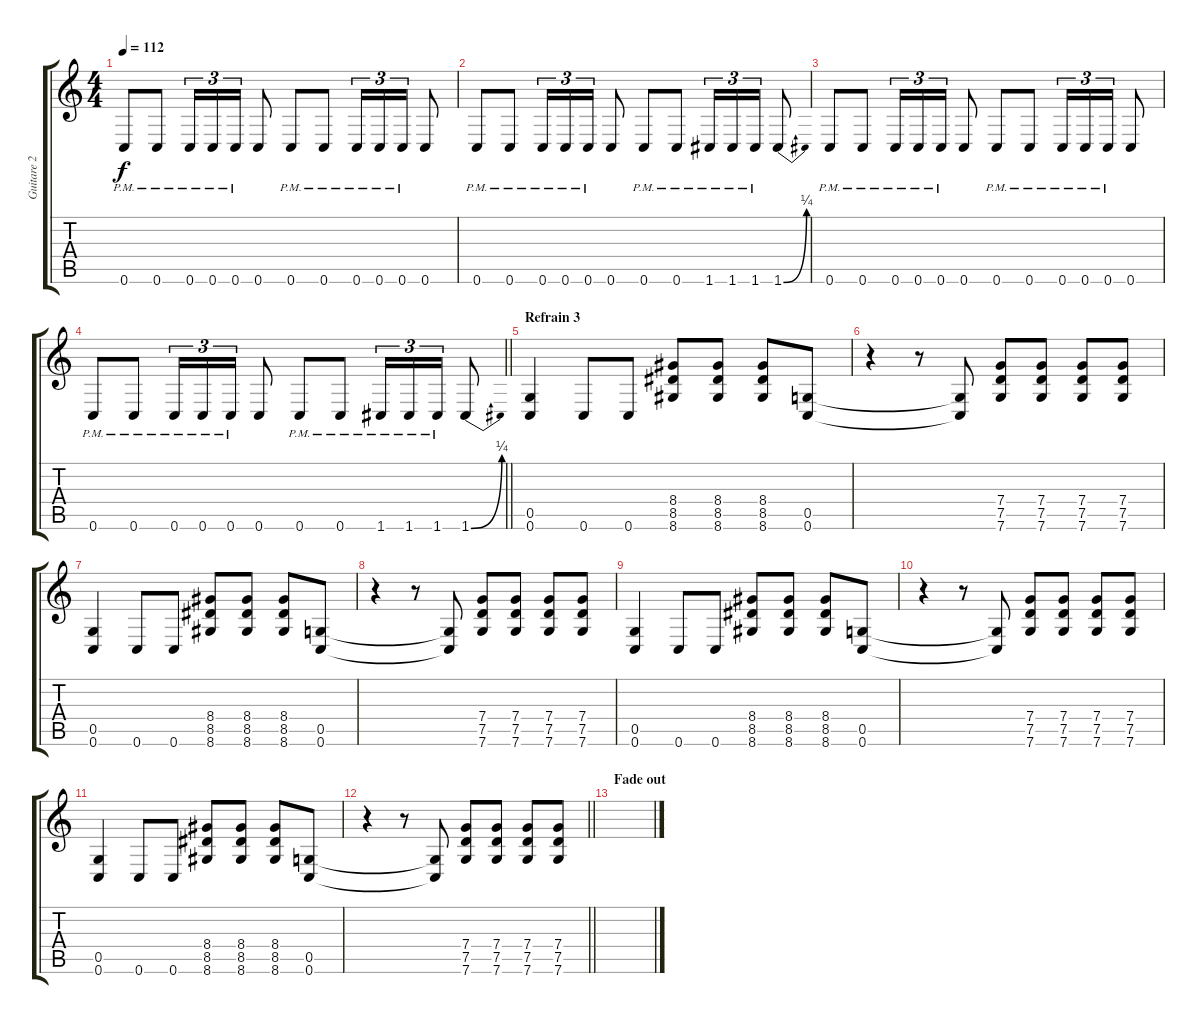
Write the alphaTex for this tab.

\track ("Guitare 2" "Guitare 2") {instrument distortionguitar}
\staff {score tabs}
\tuning (D4 A3 F3 C3 G2 C2) {hide}
\ts (4 4)
\tempo 112
\clef g2
\ks c
0.6{pm}.8{dy f} 0.6{pm}.8 0.6{pm}.16{tu (3 2)} 0.6{pm}.16{tu (3 2)} 0.6{pm}.16{tu (3 2)} 0.6.8 0.6{pm}.8 0.6{pm}.8 0.6{pm}.16{tu (3 2)} 0.6{pm}.16{tu (3 2)} 0.6{pm}.16{tu (3 2)} 0.6.8 |
0.6{pm}.8 0.6{pm}.8 0.6{pm}.16{tu (3 2)} 0.6{pm}.16{tu (3 2)} 0.6{pm}.16{tu (3 2)} 0.6.8 0.6{pm}.8 0.6{pm}.8 1.6{pm}.16{tu (3 2)} 1.6{pm}.16{tu (3 2)} 1.6{pm}.16{tu (3 2)} 1.6{be (bend 0 0 60 1)}.8 |
0.6{pm}.8 0.6{pm}.8 0.6{pm}.16{tu (3 2)} 0.6{pm}.16{tu (3 2)} 0.6{pm}.16{tu (3 2)} 0.6.8 0.6{pm}.8 0.6{pm}.8 0.6{pm}.16{tu (3 2)} 0.6{pm}.16{tu (3 2)} 0.6{pm}.16{tu (3 2)} 0.6.8 |
\barLineRight lightlight
0.6{pm}.8 0.6{pm}.8 0.6{pm}.16{tu (3 2)} 0.6{pm}.16{tu (3 2)} 0.6{pm}.16{tu (3 2)} 0.6.8 0.6{pm}.8 0.6{pm}.8 1.6{pm}.16{tu (3 2)} 1.6{pm}.16{tu (3 2)} 1.6{pm}.16{tu (3 2)} 1.6{be (bend 0 0 60 1)}.8 |
\section ("" "Refrain 3")
(0.5 0.6).4 0.6.8 0.6.8 (8.4 8.5 8.6).8 (8.4 8.5 8.6).8 (8.4 8.5 8.6).8 (0.5 0.6).8 |
r.4 r.8 (0.5{t} 0.6{t}).8 (7.4 7.5 7.6).8 (7.4 7.5 7.6).8 (7.4 7.5 7.6).8 (7.4 7.5 7.6).8 |
(0.5 0.6).4 0.6.8 0.6.8 (8.4 8.5 8.6).8 (8.4 8.5 8.6).8 (8.4 8.5 8.6).8 (0.5 0.6).8 |
r.4 r.8 (0.5{t} 0.6{t}).8 (7.4 7.5 7.6).8 (7.4 7.5 7.6).8 (7.4 7.5 7.6).8 (7.4 7.5 7.6).8 |
(0.5 0.6).4 0.6.8 0.6.8 (8.4 8.5 8.6).8 (8.4 8.5 8.6).8 (8.4 8.5 8.6).8 (0.5 0.6).8 |
r.4 r.8 (0.5{t} 0.6{t}).8 (7.4 7.5 7.6).8 (7.4 7.5 7.6).8 (7.4 7.5 7.6).8 (7.4 7.5 7.6).8 |
(0.5 0.6).4 0.6.8 0.6.8 (8.4 8.5 8.6).8 (8.4 8.5 8.6).8 (8.4 8.5 8.6).8 (0.5 0.6).8 |
\barLineRight lightlight
r.4 r.8 (0.5{t} 0.6{t}).8 (7.4 7.5 7.6).8 (7.4 7.5 7.6).8 (7.4 7.5 7.6).8 (7.4 7.5 7.6).8 |
\section ("" "Fade out")
